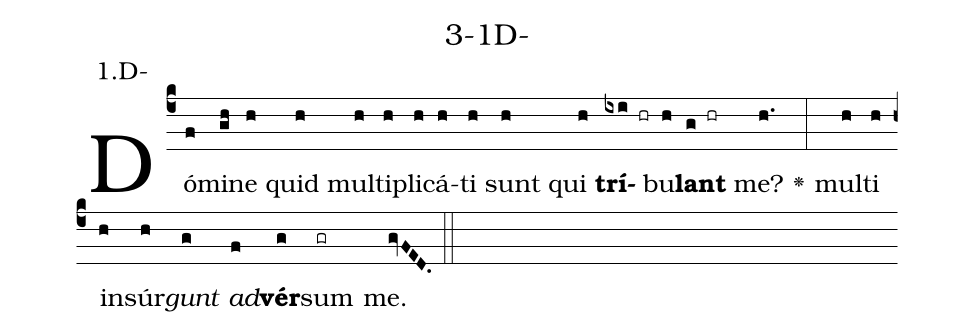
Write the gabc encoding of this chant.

name: 3-1D-;
annotation: 1.D-;
%%
(c4)Dó(f)mi(gh)ne(h) quid(h) mul(h)ti(h)pli(h)cá(h)ti(h) sunt(h) qui(h) <b>trí</b>(ixi hr)bu(h)<b>lant</b>(g hr) me?(h.) <v>\greheightstar</v>(:) mul(h)ti(h) in(h)súr(h)<i>gunt</i>(g) <i>ad</i>(f)<b>vér</b>(g)sum(gr) me.(gvFED.) (::)


%E(h) u(h) o(g) u(f) a(g) e.(gvFED.) (::)
